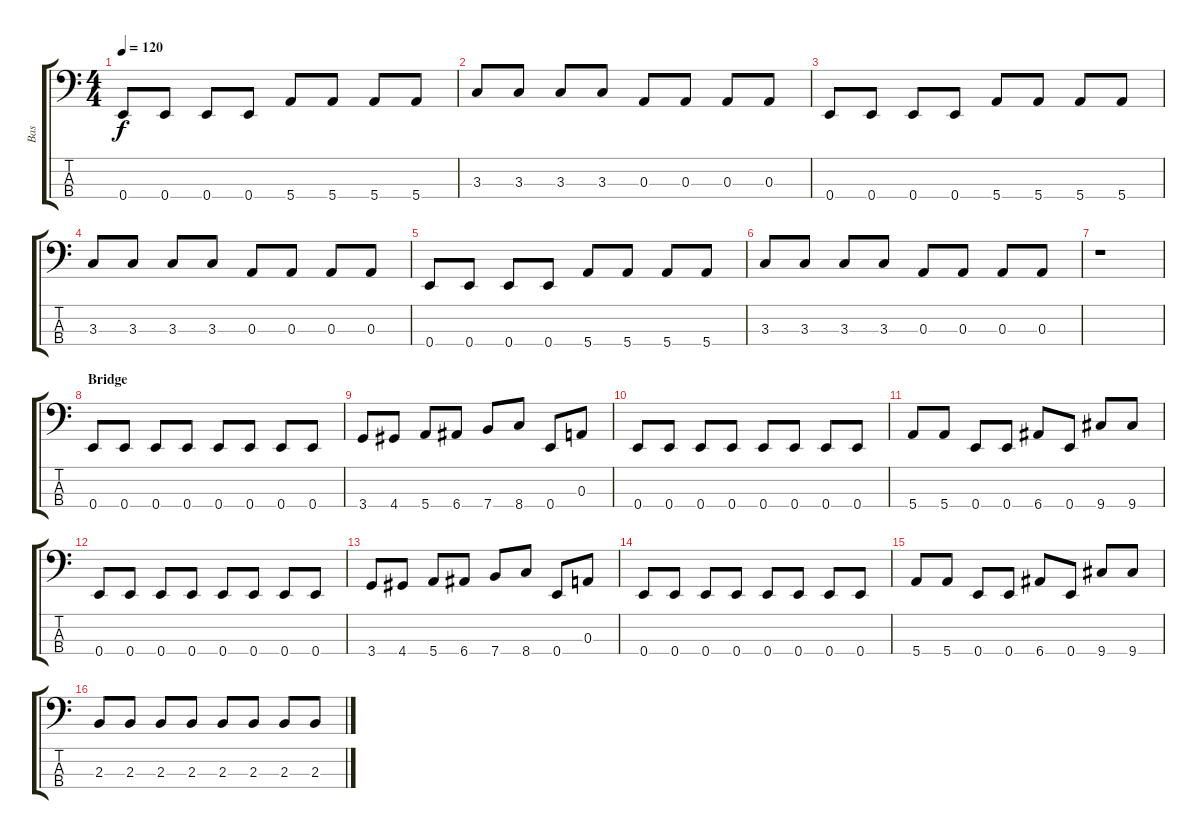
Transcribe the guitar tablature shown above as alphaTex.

\track ("Bas" "Bas") {instrument electricbassfinger}
\staff {score tabs}
\tuning (G2 D2 A1 E1) {hide}
\ts (4 4)
\tempo 120
\clef f4
\ks c
0.4.8{dy f} 0.4.8 0.4.8 0.4.8 5.4.8 5.4.8 5.4.8 5.4.8 |
3.3.8 3.3.8 3.3.8 3.3.8 0.3.8 0.3.8 0.3.8 0.3.8 |
0.4.8 0.4.8 0.4.8 0.4.8 5.4.8 5.4.8 5.4.8 5.4.8 |
3.3.8 3.3.8 3.3.8 3.3.8 0.3.8 0.3.8 0.3.8 0.3.8 |
0.4.8 0.4.8 0.4.8 0.4.8 5.4.8 5.4.8 5.4.8 5.4.8 |
3.3.8 3.3.8 3.3.8 3.3.8 0.3.8 0.3.8 0.3.8 0.3.8 |
r.1 |
\section ("" "Bridge")
0.4.8 0.4.8 0.4.8 0.4.8 0.4.8 0.4.8 0.4.8 0.4.8 |
3.4.8 4.4.8 5.4.8 6.4.8 7.4.8 8.4.8 0.4.8 0.3.8 |
0.4.8 0.4.8 0.4.8 0.4.8 0.4.8 0.4.8 0.4.8 0.4.8 |
5.4.8 5.4.8 0.4.8 0.4.8 6.4.8 0.4.8 9.4.8 9.4.8 |
0.4.8 0.4.8 0.4.8 0.4.8 0.4.8 0.4.8 0.4.8 0.4.8 |
3.4.8 4.4.8 5.4.8 6.4.8 7.4.8 8.4.8 0.4.8 0.3.8 |
0.4.8 0.4.8 0.4.8 0.4.8 0.4.8 0.4.8 0.4.8 0.4.8 |
5.4.8 5.4.8 0.4.8 0.4.8 6.4.8 0.4.8 9.4.8 9.4.8 |
2.3.8 2.3.8 2.3.8 2.3.8 2.3.8 2.3.8 2.3.8 2.3.8
